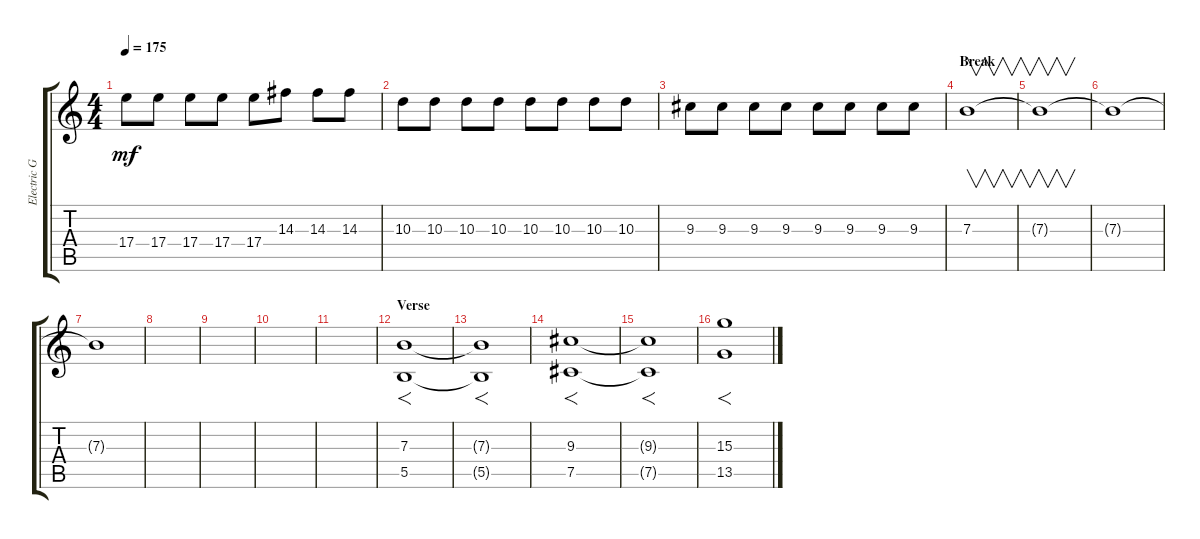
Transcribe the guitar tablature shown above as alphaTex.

\track ("Electric Guitar" "Electric G") {instrument distortionguitar}
\staff {score tabs}
\tuning (Db4 Ab3 E3 B2 Gb2 B1) {hide}
\ts (4 4)
\tempo 175
\clef g2
\ks c
17.4.8{dy mf} 17.4.8 17.4.8 17.4.8 17.4.8 14.3.8 14.3.8 14.3.8 |
10.3.8 10.3.8 10.3.8 10.3.8 10.3.8 10.3.8 10.3.8 10.3.8 |
9.3.8 9.3.8 9.3.8 9.3.8 9.3.8 9.3.8 9.3.8 9.3.8 |
\section ("" "Break")
7.3.1{v} |
7.3{t}.1{v} |
7.3{t}.1 |
7.3{t}.1 |
|
|
|
|
\section ("" "Verse")
(7.3 5.5).1{f} |
(7.3{t} 5.5{t}).1{f} |
(9.3 7.5).1{f} |
(9.3{t} 7.5{t}).1{f} |
(15.3 13.5).1{f}
